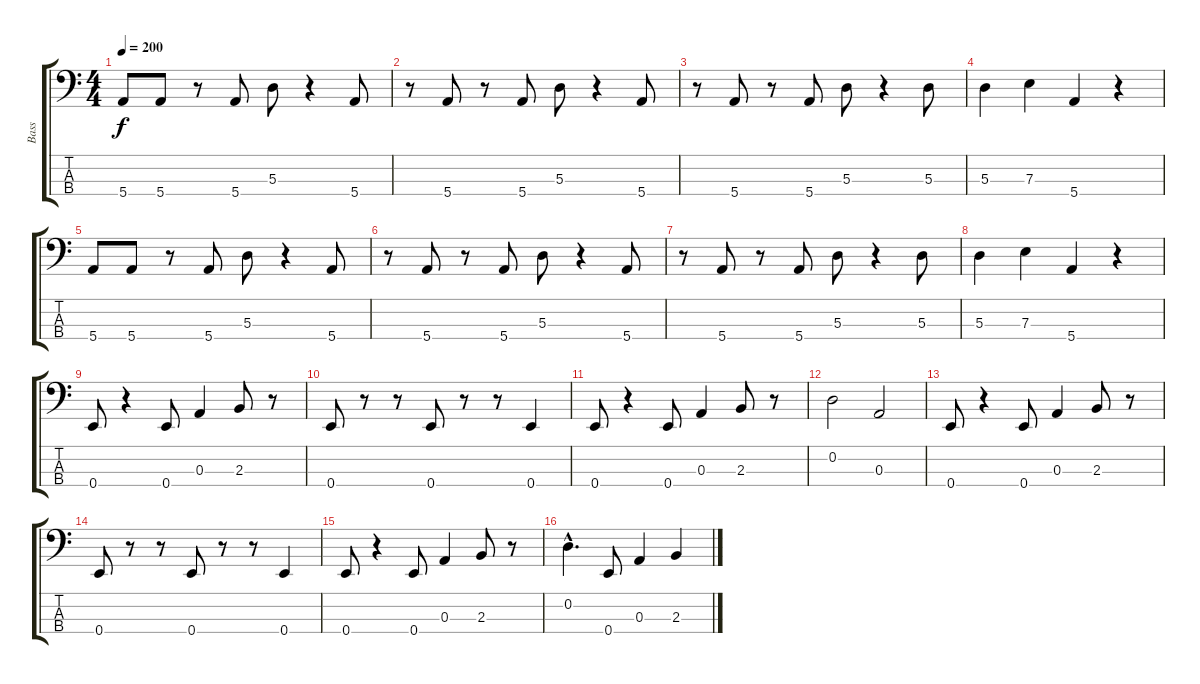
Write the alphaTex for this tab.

\track ("Bass" "Bass") {instrument electricbassfinger}
\staff {score tabs}
\tuning (G2 D2 A1 E1) {hide}
\ts (4 4)
\tempo 200
\clef f4
\ks c
5.4.8{dy f instrument electricbassfinger} 5.4.8 r.8 5.4.8 5.3.8 r.4 5.4.8 |
r.8 5.4.8 r.8 5.4.8 5.3.8 r.4 5.4.8 |
r.8 5.4.8 r.8 5.4.8 5.3.8 r.4 5.3.8 |
5.3.4 7.3.4 5.4.4 r.4 |
5.4.8 5.4.8 r.8 5.4.8 5.3.8 r.4 5.4.8 |
r.8 5.4.8 r.8 5.4.8 5.3.8 r.4 5.4.8 |
r.8 5.4.8 r.8 5.4.8 5.3.8 r.4 5.3.8 |
5.3.4 7.3.4 5.4.4 r.4 |
0.4.8 r.4 0.4.8 0.3.4 2.3.8 r.8 |
0.4.8 r.8 r.8 0.4.8 r.8 r.8 0.4.4 |
0.4.8 r.4 0.4.8 0.3.4 2.3.8 r.8 |
0.2.2 0.3.2 |
0.4.8 r.4 0.4.8 0.3.4 2.3.8 r.8 |
0.4.8 r.8 r.8 0.4.8 r.8 r.8 0.4.4 |
0.4.8 r.4 0.4.8 0.3.4 2.3.8 r.8 |
0.2{hac}.4{d} 0.4.8 0.3.4 2.3.4
